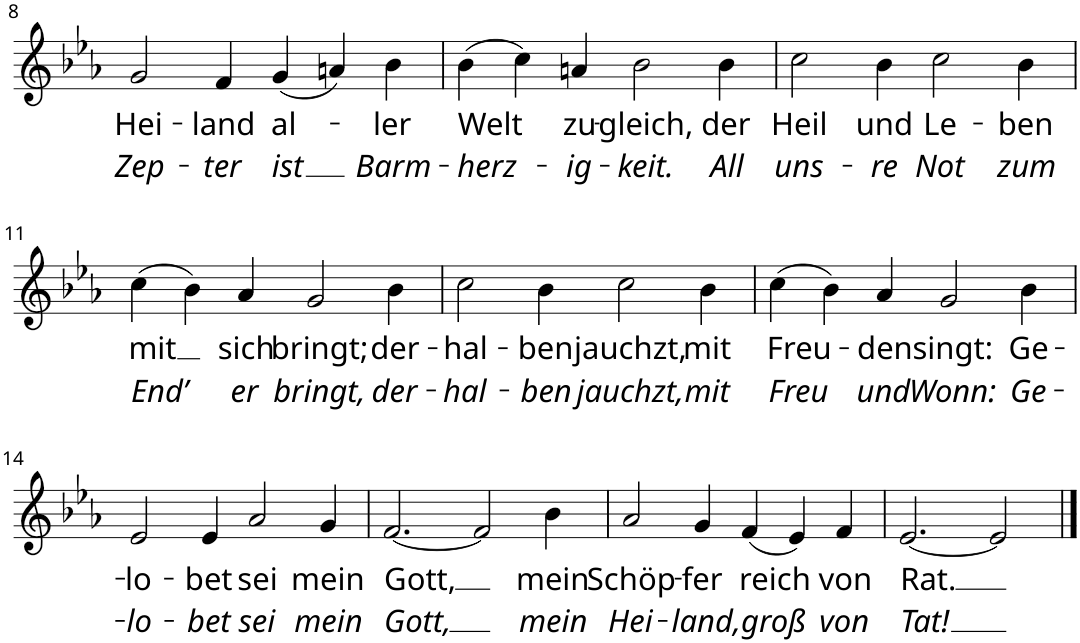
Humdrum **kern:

**kern	**text	**text
*part1	*part1	*part1
*staff1	*staff1	*staff1
*I"Stimme	*	*
*I'St.	*	*
!!LO:PB:g=z
*clefG2	*	*
*k[b-e-a-]	*	*
*M6/4	*	*
=8	=8	=8
!	!LO:LY:b	!LO:LY:b
2g/	Hei-	Zep-
!	!LO:LY:b	!LO:LY:b
4f/	-land	-ter
!	!LO:LY:b	!LO:LY:b
(4g/	al-	ist
4an/)	.	.
!	!LO:LY:b	!LO:LY:b
4b-\	ler	Barm-
=9	=9	=9
!	!LO:LY:b	!LO:LY:b
(4b-\	Welt	-herz-
4cc\)	.	.
!	!LO:LY:b	!LO:LY:b
4an/	zu-	-ig-
!	!LO:LY:b	!LO:LY:b
2b-\	-gleich,	-keit.
!	!LO:LY:b	!LO:LY:b
4b-\	der	All
=10	=10	=10
!	!LO:LY:b	!LO:LY:b
2cc\	Heil	uns-
!	!LO:LY:b	!LO:LY:b
4b-\	und	-re
!	!LO:LY:b	!LO:LY:b
2cc\	Le-	Not
!	!LO:LY:b	!LO:LY:b
4b-\	-ben	zum
!!LO:LB:g=z
=11	=11	=11
!	!LO:LY:b	!LO:LY:b
(4cc\	mit	End’
4b-\)	.	.
!	!LO:LY:b	!LO:LY:b
4a-/	sich	er
!	!LO:LY:b	!LO:LY:b
2g/	bringt;	bringt,
!	!LO:LY:b	!LO:LY:b
4b-\	der-	der-
=12	=12	=12
!	!LO:LY:b	!LO:LY:b
2cc\	-hal-	-hal-
!	!LO:LY:b	!LO:LY:b
4b-\	-ben	-ben
!	!LO:LY:b	!LO:LY:b
2cc\	jauchzt,	jauchzt,
!	!LO:LY:b	!LO:LY:b
4b-\	mit	mit
=13	=13	=13
!	!LO:LY:b	!LO:LY:b
(4cc\	Freu-	Freu
4b-\)	.	.
!	!LO:LY:b	!LO:LY:b
4a-/	den	und
!	!LO:LY:b	!LO:LY:b
2g/	singt:	Wonn:
!	!LO:LY:b	!LO:LY:b
4b-\	Ge-	Ge-
!!LO:LB:g=z
=14	=14	=14
!	!LO:LY:b	!LO:LY:b
2e-/	-lo-	-lo-
!	!LO:LY:b	!LO:LY:b
4e-/	-bet	-bet
!	!LO:LY:b	!LO:LY:b
2a-/	sei	sei
!	!LO:LY:b	!LO:LY:b
4g/	mein	mein
=15	=15	=15
!	!LO:LY:b	!LO:LY:b
[2.f/	Gott,	Gott,
2f/]	.	.
!	!LO:LY:b	!LO:LY:b
4b-\	mein	mein
=16	=16	=16
!	!LO:LY:b	!LO:LY:b
2a-/	Schöp-	Hei-
!	!LO:LY:b	!LO:LY:b
4g/	-fer	-land,
!	!LO:LY:b	!LO:LY:b
(4f/	-reich	groß
4e-/)	.	.
!	!LO:LY:b	!LO:LY:b
4f/	von	von
=17	=17	=17
!	!LO:LY:b	!LO:LY:b
[2.e-/	Rat.	Tat!
2e-/]	.	.
==	==	==
*-	*-	*-
